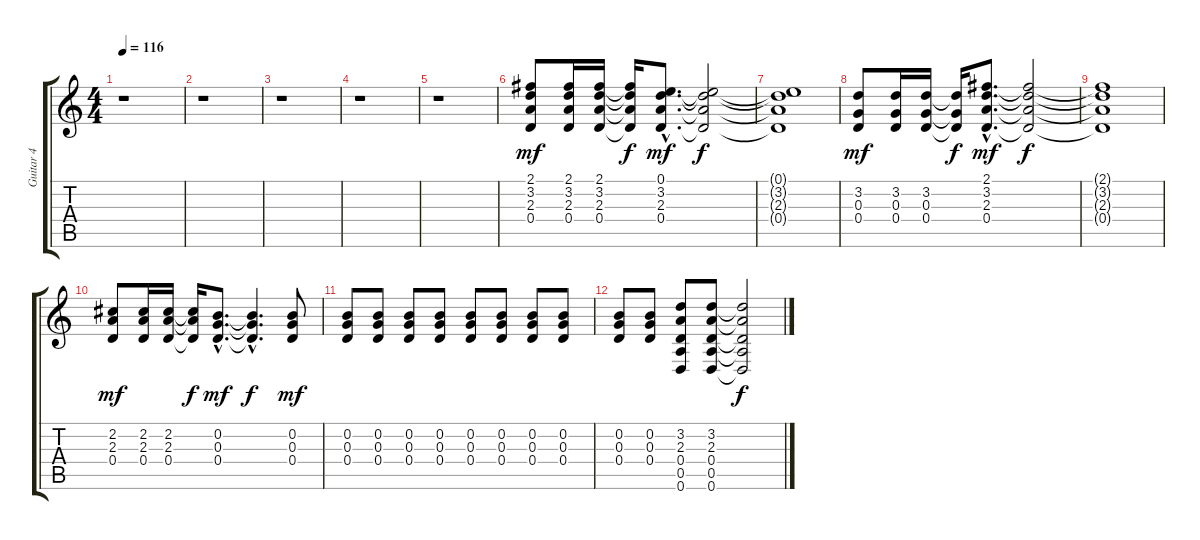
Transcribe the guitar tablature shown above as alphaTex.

\track ("Guitar 4" "Guitar 4") {instrument overdrivenguitar}
\staff {score tabs}
\tuning (E4 B3 G3 D3 A2 D2) {hide}
\ts (4 4)
\tempo 116
\clef g2
\ks c
r.1{dy f} |
r.1 |
r.1 |
r.1 |
r.1 |
(2.1 3.2 2.3 0.4).8{dy mf} (2.1 3.2 2.3 0.4).16 (2.1 3.2 2.3 0.4).16 (2.1{t} 3.2{t} 2.3{t} 0.4{t}).16{dy f} (0.1{hac} 3.2{hac} 2.3{hac} 0.4{hac}).8{d dy mf} (0.1{t} 3.2{t} 2.3{t} 0.4{t}).2{dy f} |
(0.1{t} 3.2{t} 2.3{t} 0.4{t}).1 |
(3.2 0.3 0.4).8{dy mf} (3.2 0.3 0.4).16 (3.2 0.3 0.4).16 (3.2{t} 0.3{t} 0.4{t}).16{dy f} (2.1{hac} 3.2{hac} 2.3{hac} 0.4{hac}).8{d dy mf} (2.1{t} 3.2{t} 2.3{t} 0.4{t}).2{dy f} |
(2.1{t} 3.2{t} 2.3{t} 0.4{t}).1 |
(2.2 2.3 0.4).8{dy mf} (2.2 2.3 0.4).16 (2.2 2.3 0.4).16 (2.2{t} 2.3{t} 0.4{t}).16{dy f} (0.2{hac} 0.3{hac} 0.4{hac}).8{d dy mf} (0.2{hac t} 0.3{hac t} 0.4{hac t}).4{d dy f} (0.2 0.3 0.4).8{dy mf} |
(0.2 0.3 0.4).8 (0.2 0.3 0.4).8 (0.2 0.3 0.4).8 (0.2 0.3 0.4).8 (0.2 0.3 0.4).8 (0.2 0.3 0.4).8 (0.2 0.3 0.4).8 (0.2 0.3 0.4).8 |
(0.2 0.3 0.4).8 (0.2 0.3 0.4).8 (3.2 2.3 0.4 0.5 0.6).8 (3.2 2.3 0.4 0.5 0.6).8 (3.2{t} 2.3{t} 0.4{t} 0.5{t} 0.6{t}).2{dy f}
